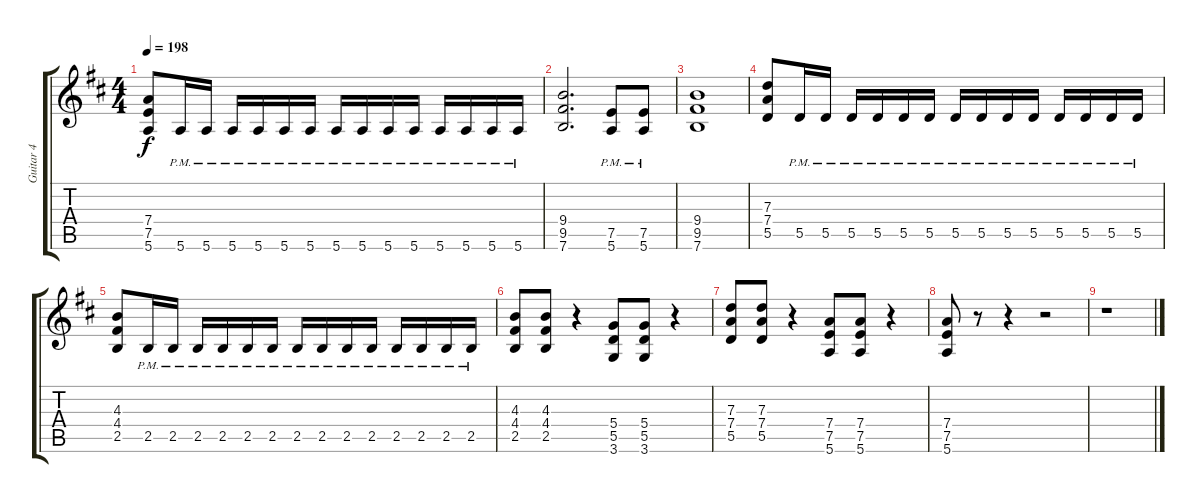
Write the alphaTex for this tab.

\track ("Guitar 4" "Guitar 4") {instrument distortionguitar}
\staff {score tabs}
\tuning (E4 B3 G3 D3 A2 E2) {hide}
\ts (4 4)
\tempo 198
\clef g2
\ks bminor
(7.4 7.5 5.6).8{dy f} 5.6{pm}.16 5.6{pm}.16 5.6{pm}.16 5.6{pm}.16 5.6{pm}.16 5.6{pm}.16 5.6{pm}.16 5.6{pm}.16 5.6{pm}.16 5.6{pm}.16 5.6{pm}.16 5.6{pm}.16 5.6{pm}.16 5.6{pm}.16 |
(9.4 9.5 7.6).2{d} (7.5{pm} 5.6{pm}).8 (7.5{pm} 5.6{pm}).8 |
(9.4 9.5 7.6).1 |
(7.3 7.4 5.5).8 5.5{pm}.16 5.5{pm}.16 5.5{pm}.16 5.5{pm}.16 5.5{pm}.16 5.5{pm}.16 5.5{pm}.16 5.5{pm}.16 5.5{pm}.16 5.5{pm}.16 5.5{pm}.16 5.5{pm}.16 5.5{pm}.16 5.5{pm}.16 |
(4.3 4.4 2.5).8 2.5{pm}.16 2.5{pm}.16 2.5{pm}.16 2.5{pm}.16 2.5{pm}.16 2.5{pm}.16 2.5{pm}.16 2.5{pm}.16 2.5{pm}.16 2.5{pm}.16 2.5{pm}.16 2.5{pm}.16 2.5{pm}.16 2.5{pm}.16 |
(4.3 4.4 2.5).8 (4.3 4.4 2.5).8 r.4 (5.4 5.5 3.6).8 (5.4 5.5 3.6).8 r.4 |
(7.3 7.4 5.5).8 (7.3 7.4 5.5).8 r.4 (7.4 7.5 5.6).8 (7.4 7.5 5.6).8 r.4 |
(7.4 7.5 5.6).8 r.8 r.4 r.2 |
r.1
